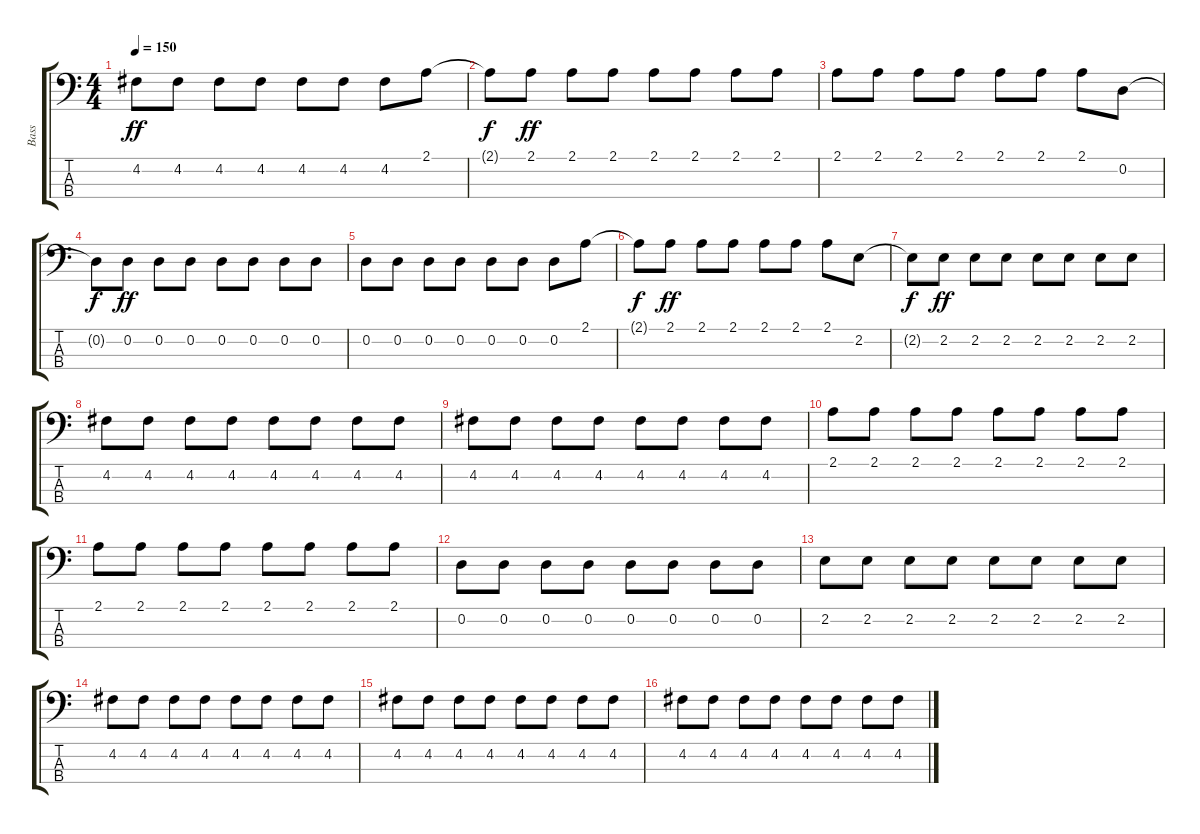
\track ("Bass" "Bass") {instrument electricbassfinger}
\staff {score tabs}
\tuning (G2 D2 A1 E1) {hide}
\ts (4 4)
\tempo 150
\clef f4
\ks c
4.2.8{dy ff} 4.2.8 4.2.8 4.2.8 4.2.8 4.2.8 4.2.8 2.1.8 |
2.1{t}.8{dy f} 2.1.8{dy ff} 2.1.8 2.1.8 2.1.8 2.1.8 2.1.8 2.1.8 |
2.1.8 2.1.8 2.1.8 2.1.8 2.1.8 2.1.8 2.1.8 0.2.8 |
0.2{t}.8{dy f} 0.2.8{dy ff} 0.2.8 0.2.8 0.2.8 0.2.8 0.2.8 0.2.8 |
0.2.8 0.2.8 0.2.8 0.2.8 0.2.8 0.2.8 0.2.8 2.1.8 |
2.1{t}.8{dy f} 2.1.8{dy ff} 2.1.8 2.1.8 2.1.8 2.1.8 2.1.8 2.2.8 |
2.2{t}.8{dy f} 2.2.8{dy ff} 2.2.8 2.2.8 2.2.8 2.2.8 2.2.8 2.2.8 |
4.2.8 4.2.8 4.2.8 4.2.8 4.2.8 4.2.8 4.2.8 4.2.8 |
4.2.8 4.2.8 4.2.8 4.2.8 4.2.8 4.2.8 4.2.8 4.2.8 |
2.1.8 2.1.8 2.1.8 2.1.8 2.1.8 2.1.8 2.1.8 2.1.8 |
2.1.8 2.1.8 2.1.8 2.1.8 2.1.8 2.1.8 2.1.8 2.1.8 |
0.2.8 0.2.8 0.2.8 0.2.8 0.2.8 0.2.8 0.2.8 0.2.8 |
2.2.8 2.2.8 2.2.8 2.2.8 2.2.8 2.2.8 2.2.8 2.2.8 |
4.2.8 4.2.8 4.2.8 4.2.8 4.2.8 4.2.8 4.2.8 4.2.8 |
4.2.8 4.2.8 4.2.8 4.2.8 4.2.8 4.2.8 4.2.8 4.2.8 |
4.2.8 4.2.8 4.2.8 4.2.8 4.2.8 4.2.8 4.2.8 4.2.8
